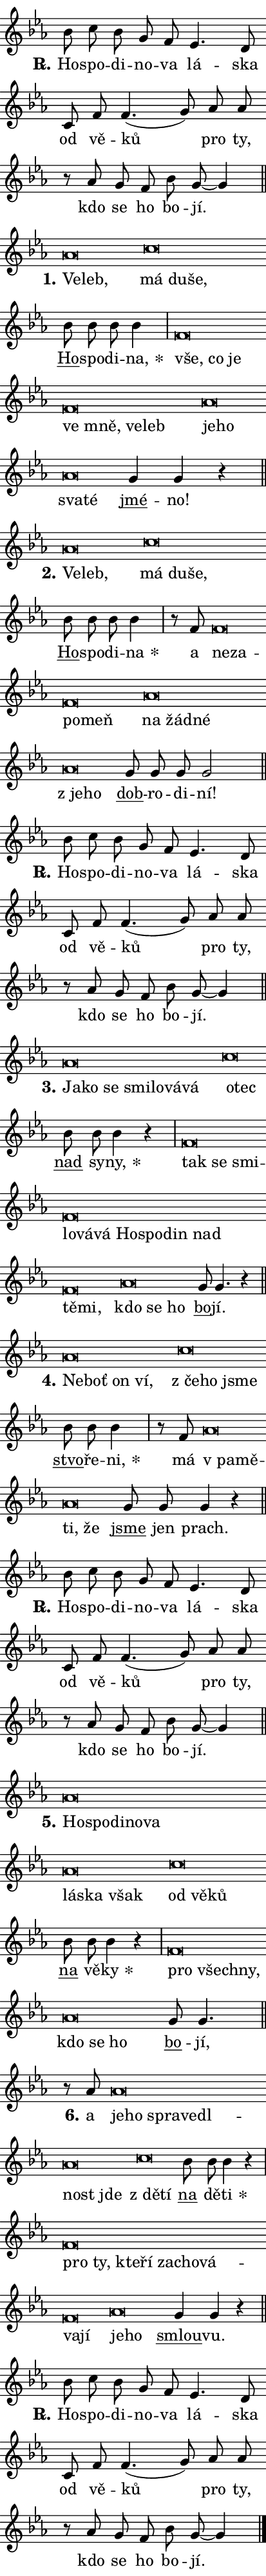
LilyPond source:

\version "2.22.1"
\header { tagline = "" }
\paper {
  indent = 0\cm
  top-margin = 0\cm
  right-margin = 0\cm
  bottom-margin = 0\cm
  left-margin = 0\cm
  paper-width = 7\cm
  page-breaking = #ly:one-page-breaking
  system-system-spacing.basic-distance = #11
  score-system-spacing.basic-distance = #11
  ragged-last = ##f
}


%% Author: Thomas Morley
%% https://lists.gnu.org/archive/html/lilypond-user/2020-05/msg00002.html
#(define (line-position grob)
"Returns position of @var[grob} in current system:
   @code{'start}, if at first time-step
   @code{'end}, if at last time-step
   @code{'middle} otherwise
"
  (let* ((col (ly:item-get-column grob))
         (ln (ly:grob-object col 'left-neighbor))
         (rn (ly:grob-object col 'right-neighbor))
         (col-to-check-left (if (ly:grob? ln) ln col))
         (col-to-check-right (if (ly:grob? rn) rn col))
         (break-dir-left
           (and
             (ly:grob-property col-to-check-left 'non-musical #f)
             (ly:item-break-dir col-to-check-left)))
         (break-dir-right
           (and
             (ly:grob-property col-to-check-right 'non-musical #f)
             (ly:item-break-dir col-to-check-right))))
        (cond ((eqv? 1 break-dir-left) 'start)
              ((eqv? -1 break-dir-right) 'end)
              (else 'middle))))

#(define (tranparent-at-line-position vctor)
  (lambda (grob)
  "Relying on @code{line-position} select the relevant enry from @var{vctor}.
Used to determine transparency,"
    (case (line-position grob)
      ((end) (not (vector-ref vctor 0)))
      ((middle) (not (vector-ref vctor 1)))
      ((start) (not (vector-ref vctor 2))))))

noteHeadBreakVisibility =
#(define-music-function (break-visibility)(vector?)
"Makes @code{NoteHead}s transparent relying on @var{break-visibility}"
#{
  \override NoteHead.transparent =
    #(tranparent-at-line-position break-visibility)
#})

#(define delete-ledgers-for-transparent-note-heads
  (lambda (grob)
    "Reads whether a @code{NoteHead} is transparent.
If so this @code{NoteHead} is removed from @code{'note-heads} from
@var{grob}, which is supposed to be @code{LedgerLineSpanner}.
As a result ledgers are not printed for this @code{NoteHead}"
    (let* ((nhds-array (ly:grob-object grob 'note-heads))
           (nhds-list
             (if (ly:grob-array? nhds-array)
                 (ly:grob-array->list nhds-array)
                 '()))
           ;; Relies on the transparent-property being done before
           ;; Staff.LedgerLineSpanner.after-line-breaking is executed.
           ;; This is fragile ...
           (to-keep
             (remove
               (lambda (nhd)
                 (ly:grob-property nhd 'transparent #f))
               nhds-list)))
      ;; TODO find a better method to iterate over grob-arrays, similiar
      ;; to filter/remove etc for lists
      ;; For now rebuilt from scratch
      (set! (ly:grob-object grob 'note-heads)  '())
      (for-each
        (lambda (nhd)
          (ly:pointer-group-interface::add-grob grob 'note-heads nhd))
        to-keep))))

hideNotes = {
  \noteHeadBreakVisibility #begin-of-line-visible
}
unHideNotes = {
  \noteHeadBreakVisibility #all-visible
}

% work-around for resetting accidentals
% https://lilypond.org/doc/v2.23/Documentation/notation/displaying-rhythms#unmetered-music
cadenzaMeasure = {
  \cadenzaOff
  \partial 1024 s1024
  \cadenzaOn
}

#(define-markup-command (accent layout props text) (markup?)
  "Underline accented syllable"
  (interpret-markup layout props
    #{\markup \override #'(offset . 4.3) \underline { #text }#}))

responsum = \markup \concat {
  "R" \hspace #-1.05 \path #0.1 #'((moveto 0 0.07) (lineto 0.9 0.8)) \hspace #0.05 "."
}

\layout {
    \context {
        \Staff
        \remove "Time_signature_engraver"
        \override LedgerLineSpanner.after-line-breaking = #delete-ledgers-for-transparent-note-heads
    }
    \context {
        \Voice {
            \override NoteHead.output-attributes = #'((class . "notehead"))
            \override Hairpin.height = #0.55
        }
    }
    \context {
        \Lyrics {
            \override StanzaNumber.output-attributes = #'((class . "stanzanumber"))
            \override LyricSpace.minimum-distance = #0.9
            \override LyricText.font-name = #"TeX Gyre Schola"
            \override LyricText.font-size = 1
            \override StanzaNumber.font-name = #"TeX Gyre Schola Bold"
            \override StanzaNumber.font-size = 1
        }
    }
}

% magnetic-lyrics.ily
%
%   written by
%     Jean Abou Samra <jean@abou-samra.fr>
%     Werner Lemberg <wl@gnu.org>
%
%   adapted by
%     Jiri Hon <jiri.hon@gmail.com>
%
% Version 2022-Apr-15

% https://www.mail-archive.com/lilypond-user@gnu.org/msg149350.html

#(define (Left_hyphen_pointer_engraver context)
   "Collect syllable-hyphen-syllable occurrences in lyrics and store
them in properties.  This engraver only looks to the left.  For
example, if the lyrics input is @code{foo -- bar}, it does the
following.

@itemize @bullet
@item
Set the @code{text} property of the @code{LyricHyphen} grob between
@q{foo} and @q{bar} to @code{foo}.

@item
Set the @code{left-hyphen} property of the @code{LyricText} grob with
text @q{foo} to the @code{LyricHyphen} grob between @q{foo} and
@q{bar}.
@end itemize

Use this auxiliary engraver in combination with the
@code{lyric-@/text::@/apply-@/magnetic-@/offset!} hook."
   (let ((hyphen #f)
         (text #f))
     (make-engraver
      (acknowledgers
       ((lyric-syllable-interface engraver grob source-engraver)
        (set! text grob)))
      (end-acknowledgers
       ((lyric-hyphen-interface engraver grob source-engraver)
        ;(when (not (grob::has-interface grob 'lyric-space-interface))
          (set! hyphen grob)));)
      ((stop-translation-timestep engraver)
       (when (and text hyphen)
         (ly:grob-set-object! text 'left-hyphen hyphen))
       (set! text #f)
       (set! hyphen #f)))))

#(define (lyric-text::apply-magnetic-offset! grob)
   "If the space between two syllables is less than the value in
property @code{LyricText@/.details@/.squash-threshold}, move the right
syllable to the left so that it gets concatenated with the left
syllable.

Use this function as a hook for
@code{LyricText@/.after-@/line-@/breaking} if the
@code{Left_@/hyphen_@/pointer_@/engraver} is active."
   (let ((hyphen (ly:grob-object grob 'left-hyphen #f)))
     (when hyphen
       (let ((left-text (ly:spanner-bound hyphen LEFT)))
         (when (grob::has-interface left-text 'lyric-syllable-interface)
           (let* ((common (ly:grob-common-refpoint grob left-text X))
                  (this-x-ext (ly:grob-extent grob common X))
                  (left-x-ext
                   (begin
                     ;; Trigger magnetism for left-text.
                     (ly:grob-property left-text 'after-line-breaking)
                     (ly:grob-extent left-text common X)))
                  ;; `delta` is the gap width between two syllables.
                  (delta (- (interval-start this-x-ext)
                            (interval-end left-x-ext)))
                  (details (ly:grob-property grob 'details))
                  (threshold (assoc-get 'squash-threshold details 0.2)))
             (when (< delta threshold)
               (let* (;; We have to manipulate the input text so that
                      ;; ligatures crossing syllable boundaries are not
                      ;; disabled.  For languages based on the Latin
                      ;; script this is essentially a beautification.
                      ;; However, for non-Western scripts it can be a
                      ;; necessity.
                      (lt (ly:grob-property left-text 'text))
                      (rt (ly:grob-property grob 'text))
                      (is-space (grob::has-interface hyphen 'lyric-space-interface))
                      (space (if is-space " " ""))
                      (space-markup (grob-interpret-markup grob " "))
                      (space-size (interval-length (ly:stencil-extent space-markup X)))
                      (extra-delta (if is-space space-size 0))
                      ;; Append new syllable.
                      (ltrt-space (if (and (string? lt) (string? rt))
                                (string-append lt space rt)
                                (make-concat-markup (list lt space rt))))
                      ;; Right-align `ltrt` to the right side.
                      (ltrt-space-markup (grob-interpret-markup
                               grob
                               (make-translate-markup
                                (cons (interval-length this-x-ext) 0)
                                (make-right-align-markup ltrt-space)))))
                 (begin
                   ;; Don't print `left-text`.
                   (ly:grob-set-property! left-text 'stencil #f)
                   ;; Set text and stencil (which holds all collected
                   ;; syllables so far) and shift it to the left.
                   (ly:grob-set-property! grob 'text ltrt-space)
                   (ly:grob-set-property! grob 'stencil ltrt-space-markup)
                   (ly:grob-translate-axis! grob (- (- delta extra-delta)) X))))))))))


#(define (lyric-hyphen::displace-bounds-first grob)
   ;; Make very sure this callback isn't triggered too early.
   (let ((left (ly:spanner-bound grob LEFT))
         (right (ly:spanner-bound grob RIGHT)))
     (ly:grob-property left 'after-line-breaking)
     (ly:grob-property right 'after-line-breaking)
     (ly:lyric-hyphen::print grob)))

squashThreshold = #0.4

\layout {
  \context {
    \Lyrics
    \consists #Left_hyphen_pointer_engraver
    \override LyricText.after-line-breaking =
      #lyric-text::apply-magnetic-offset!
    \override LyricHyphen.stencil = #lyric-hyphen::displace-bounds-first
    \override LyricText.details.squash-threshold = \squashThreshold
    \override LyricHyphen.minimum-distance = 0
    \override LyricHyphen.minimum-length = \squashThreshold
  }
}

squash = \override LyricText.details.squash-threshold = 9999
unSquash = \override LyricText.details.squash-threshold = \squashThreshold

left = \override LyricText.self-alignment-X = #LEFT
unLeft = \revert LyricText.self-alignment-X

starOffset = #(lambda (grob) 
                (let ((x_offset (ly:self-alignment-interface::aligned-on-x-parent grob)))
                  (if (= x_offset 0) 0 (+ x_offset 1.2))))

star = #(define-music-function (syllable)(string?)
"Append star separator at the end of a syllable"
#{
  \once \override LyricText.X-offset = #starOffset
  \lyricmode { \markup {
    #syllable
    \override #'((font-name . "TeX Gyre Schola Bold")) \hspace #0.2 \lower #0.65 \larger "*"
  } }
#})

starAccent = #(define-music-function (syllable)(string?)
"Append star separator at the end of a syllable and make accent"
#{
  \once \override LyricText.X-offset = #starOffset
  \lyricmode { \markup {
    \accent #syllable
    \override #'((font-name . "TeX Gyre Schola Bold")) \hspace #0.2 \lower #0.65 \larger "*"
  } }
#})

breath = #(define-music-function (syllable)(string?)
"Append breathing indicator at the end of a syllable"
#{
  \lyricmode { \markup { #syllable "+" } }
#})

optionalBreath = #(define-music-function (syllable)(string?)
"Append optional breathing indicator at the end of a syllable"
#{
  \lyricmode { \markup { #syllable "(+)" } }
#})


\score {
    <<
        \new Voice = "melody" { \cadenzaOn \key es \major \relative { bes'8 c bes g f es4. d8 \bar "" c f f4.( g8)] \bar "" as as \bar "" r as g f bes g~ g4 \cadenzaMeasure \bar "||" \break }
\relative { as'\breve*1/16 \hideNotes \breve*1/16 \bar "" \unHideNotes c\breve*1/16 \hideNotes \breve*1/16 \breve*1/16 \bar "" \unHideNotes \bar "" bes8 bes bes bes4 \cadenzaMeasure \bar "|" f\breve*1/16 \hideNotes \breve*1/16 \bar "" \breve*1/16 \bar "" \breve*1/16 \bar "" \breve*1/16 \bar "" \breve*1/16 \breve*1/16 \bar "" \unHideNotes as\breve*1/16 \hideNotes \breve*1/16 \bar "" \breve*1/16 \breve*1/16 \bar "" \unHideNotes \bar "" g4 g r \cadenzaMeasure \bar "||" \break }
\relative { as'\breve*1/16 \hideNotes \breve*1/16 \bar "" \unHideNotes c\breve*1/16 \hideNotes \breve*1/16 \breve*1/16 \bar "" \unHideNotes \bar "" bes8 bes bes bes4 \cadenzaMeasure \bar "|" r8 f8 f\breve*1/16 \hideNotes \breve*1/16 \bar "" \breve*1/16 \breve*1/16 \bar "" \unHideNotes as\breve*1/16 \hideNotes \breve*1/16 \bar "" \breve*1/16 \bar "" \breve*1/16 \breve*1/16 \bar "" \unHideNotes \bar "" g8 g g g2 \cadenzaMeasure \bar "||" \break }
\relative { bes'8 c bes g f es4. d8 \bar "" c f f4.( g8)] \bar "" as as \bar "" r as g f bes g~ g4 \cadenzaMeasure \bar "||" \break }
\relative { as'\breve*1/16 \hideNotes \breve*1/16 \bar "" \breve*1/16 \bar "" \breve*1/16 \bar "" \breve*1/16 \bar "" \breve*1/16 \breve*1/16 \bar "" \unHideNotes c\breve*1/16 \hideNotes \breve*1/16 \bar "" \unHideNotes \bar "" bes8 bes bes4 r \cadenzaMeasure \bar "|" f\breve*1/16 \hideNotes \breve*1/16 \bar "" \breve*1/16 \bar "" \breve*1/16 \bar "" \breve*1/16 \bar "" \breve*1/16 \bar "" \breve*1/16 \bar "" \breve*1/16 \bar "" \breve*1/16 \bar "" \breve*1/16 \bar "" \breve*1/16 \breve*1/16 \bar "" \unHideNotes as\breve*1/16 \hideNotes \breve*1/16 \breve*1/16 \bar "" \unHideNotes \bar "" g8 g4. r4 \cadenzaMeasure \bar "||" \break }
\relative { as'\breve*1/16 \hideNotes \breve*1/16 \bar "" \breve*1/16 \breve*1/16 \bar "" \unHideNotes c\breve*1/16 \hideNotes \breve*1/16 \breve*1/16 \bar "" \unHideNotes \bar "" bes8 bes bes4 \cadenzaMeasure \bar "|" r8 f8 as\breve*1/16 \hideNotes \breve*1/16 \bar "" \breve*1/16 \breve*1/16 \bar "" \unHideNotes \bar "" g8 g g4 r4 \cadenzaMeasure \bar "||" \break }
\relative { bes'8 c bes g f es4. d8 \bar "" c f f4.( g8)] \bar "" as as \bar "" r as g f bes g~ g4 \cadenzaMeasure \bar "||" \break }
\relative { as'\breve*1/16 \hideNotes \breve*1/16 \bar "" \breve*1/16 \bar "" \breve*1/16 \bar "" \breve*1/16 \bar "" \breve*1/16 \bar "" \breve*1/16 \breve*1/16 \bar "" \unHideNotes c\breve*1/16 \hideNotes \breve*1/16 \breve*1/16 \bar "" \unHideNotes \bar "" bes8 bes bes4 r \cadenzaMeasure \bar "|" f\breve*1/16 \hideNotes \breve*1/16 \breve*1/16 \bar "" \unHideNotes as\breve*1/16 \hideNotes \breve*1/16 \breve*1/16 \bar "" \unHideNotes \bar "" g8 g4. \cadenzaMeasure \bar "||" \break }
\relative { r8 as'8 as\breve*1/16 \hideNotes \breve*1/16 \bar "" \breve*1/16 \bar "" \breve*1/16 \bar "" \breve*1/16 \bar "" \breve*1/16 \breve*1/16 \bar "" \unHideNotes c\breve*1/16 \hideNotes \breve*1/16 \bar "" \unHideNotes \bar "" bes8 bes bes4 r \cadenzaMeasure \bar "|" f\breve*1/16 \hideNotes \breve*1/16 \bar "" \breve*1/16 \bar "" \breve*1/16 \bar "" \breve*1/16 \bar "" \breve*1/16 \bar "" \breve*1/16 \bar "" \breve*1/16 \breve*1/16 \bar "" \unHideNotes as\breve*1/16 \hideNotes \breve*1/16 \bar "" \unHideNotes \bar "" g4 g r \cadenzaMeasure \bar "||" \break }
\relative { bes'8 c bes g f es4. d8 \bar "" c f f4.( g8)] \bar "" as as \bar "" r as g f bes g~ g4 \cadenzaMeasure \bar "||" \break } \bar "|." }
        \new Lyrics \lyricsto "melody" { \lyricmode { \set stanza = \responsum
Ho -- spo -- di -- no -- va lá -- ska od vě -- ků pro ty, kdo se ho bo -- jí.
\set stanza = "1."
\left Ve -- \squash leb, \left \unLeft \unSquash má \squash du -- še, \unLeft \unSquash \markup \accent Ho -- spo -- di -- \star na, \left vše, \squash co je ve mně, ve -- leb \left \unLeft \unSquash je -- \squash ho sva -- té \unLeft \unSquash \markup \accent jmé -- no!
\set stanza = "2."
\left Ve -- \squash leb, \left \unLeft \unSquash má \squash du -- še, \unLeft \unSquash \markup \accent Ho -- spo -- di -- \star na a \left ne -- \squash za -- po -- meň \left \unLeft \unSquash na \squash žád -- né "z je" -- ho \unLeft \unSquash \markup \accent dob -- ro -- di -- ní!
\set stanza = \responsum
Ho -- spo -- di -- no -- va lá -- ska od vě -- ků pro ty, kdo se ho bo -- jí.
\set stanza = "3."
\left Ja -- \squash ko se smi -- lo -- vá -- vá \left \unLeft \unSquash o -- \squash tec \unLeft \unSquash \markup \accent nad sy -- \star ny, \left tak \squash se smi -- lo -- vá -- vá Ho -- spo -- din nad tě -- mi, \left \unLeft \unSquash kdo \squash se ho \unLeft \unSquash \markup \accent bo -- jí.
\set stanza = "4."
\left Ne -- \squash boť on ví, \left \unLeft \unSquash "z če" -- \squash ho jsme \unLeft \unSquash \markup \accent stvo -- ře -- \star ni, má \left "v pa" -- \squash mě -- ti, že \unLeft \unSquash \markup \accent jsme jen prach.
\set stanza = \responsum
Ho -- spo -- di -- no -- va lá -- ska od vě -- ků pro ty, kdo se ho bo -- jí.
\set stanza = "5."
\left Ho -- \squash spo -- di -- no -- va lá -- ska však \left \unLeft \unSquash od \squash vě -- ků \unLeft \unSquash \markup \accent na vě -- \star ky \left pro \squash všech -- ny, \left \unLeft \unSquash kdo \squash se ho \unLeft \unSquash \markup \accent bo -- jí,
\set stanza = "6."
a \left je -- \squash ho spra -- ve -- dl -- nost jde \left \unLeft \unSquash "z dě" -- \squash tí \unLeft \unSquash \markup \accent na dě -- \star ti \left pro \squash ty, kte -- ří za -- cho -- vá -- va -- jí \left \unLeft \unSquash je -- \squash ho \unLeft \unSquash \markup \accent smlou -- vu.
\set stanza = \responsum
Ho -- spo -- di -- no -- va lá -- ska od vě -- ků pro ty, kdo se ho bo -- jí. } }
    >>
    \layout {}
}
